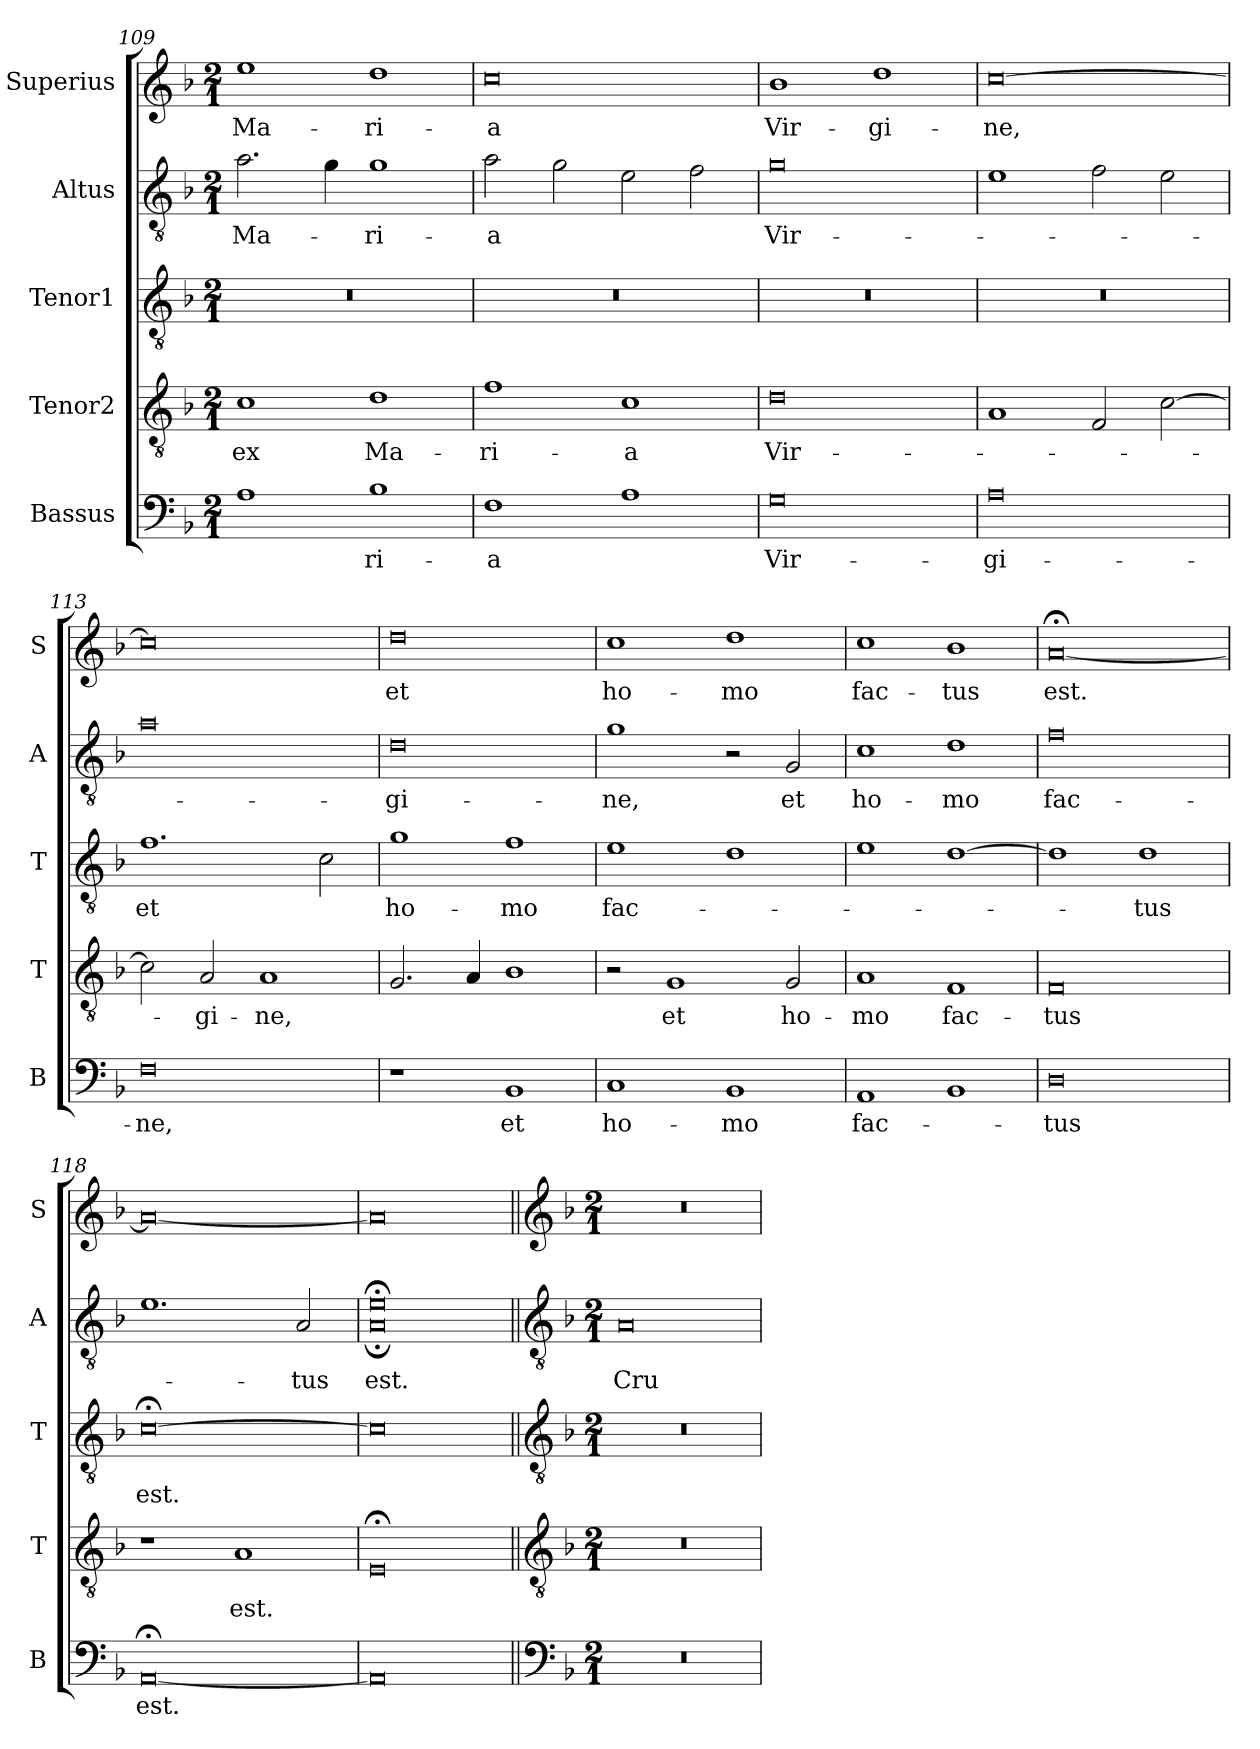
**kern	**text	**kern	**text	**kern	**text	**kern	**text	**kern	**text
*part5	*part5	*part4	*part4	*part3	*part3	*part2	*part2	*part1	*part1
*staff5	*staff5	*staff4	*staff4	*staff3	*staff3	*staff2	*staff2	*staff1	*staff1
*I"Bassus	*	*I"Tenor2	*	*I"Tenor1	*	*I"Altus	*	*I"Superius	*
*I'B	*	*I'T	*	*I'T	*	*I'A	*	*I'S	*
*clefF4	*	*clefGv2	*	*clefGv2	*	*clefGv2	*	*clefG2	*
*k[b-]	*	*k[b-]	*	*k[b-]	*	*k[b-]	*	*k[b-]	*
*M2/1	*	*M2/1	*	*M2/1	*	*M2/1	*	*M2/1	*
=109	=109	=109	=109	=109	=109	=109	=109	=109	=109
1A	.	1c	ex	0r	.	2.a\	Ma-	1ee	Ma-
.	.	.	.	.	.	4g\	.	.	.
1B-	-ri-	1d	Ma-	.	.	1g	-ri-	1dd	-ri-
=110	=110	=110	=110	=110	=110	=110	=110	=110	=110
1F	-a	1f	-ri-	0r	.	2a\	-a	0cc	-a
.	.	.	.	.	.	2g\	.	.	.
1A	.	1c	-a	.	.	2e\	.	.	.
.	.	.	.	.	.	2f\	.	.	.
=111	=111	=111	=111	=111	=111	=111	=111	=111	=111
0G	Vir-	0d	Vir-	0r	.	0g	Vir-	1b-	Vir-
.	.	.	.	.	.	.	.	1dd	-gi-
=112	=112	=112	=112	=112	=112	=112	=112	=112	=112
0A	-gi-	1A	.	0r	.	1e	.	[0cc	-ne,
.	.	2F/	.	.	.	2f\	.	.	.
.	.	[2c\	.	.	.	2e\	.	.	.
=113	=113	=113	=113	=113	=113	=113	=113	=113	=113
0F	-ne,	2c\]	.	1.f	et	0a	.	0cc]	.
.	.	2A/	-gi-	.	.	.	.	.	.
.	.	1A	-ne,	.	.	.	.	.	.
.	.	.	.	2c\	.	.	.	.	.
=114	=114	=114	=114	=114	=114	=114	=114	=114	=114
1r	.	2.G/	.	1g	ho-	0d	-gi-	0dd	et
.	.	4A/	.	.	.	.	.	.	.
1BB-	et	1B-	.	1f	-mo	.	.	.	.
=115	=115	=115	=115	=115	=115	=115	=115	=115	=115
1C	ho-	2r	.	1e	fac-	1g	-ne,	1cc	ho-
.	.	1G	et	.	.	.	.	.	.
1BB-	-mo	.	.	1d	.	2r	.	1dd	-mo
.	.	2G/	ho-	.	.	2G/	et	.	.
=116	=116	=116	=116	=116	=116	=116	=116	=116	=116
1AA	fac-	1A	-mo	1e	.	1c	ho-	1cc	fac-
1BB-	.	1F	fac-	[1d	.	1d	-mo	1b-	-tus
=117	=117	=117	=117	=117	=117	=117	=117	=117	=117
0D	-tus	0F	-tus	1d]	.	0f	fac-	[0a;</	est.
.	.	.	.	1d	-tus	.	.	.	.
=118	=118	=118	=118	=118	=118	=118	=118	=118	=118
[0AA;<	est.	1r	.	[0c;<	est.	1.e	.	0a_	.
.	.	1A	est.	.	.	.	.	.	.
.	.	.	.	.	.	2A/	-tus	.	.
=119	=119	=119	=119	=119	=119	=119	=119	=119	=119
*	*	*	*	*	*	*^	*	*	*
0AA]	.	0E;<	.	0c]	.	0A;<\	0e;</	est.	0a]	.
*	*	*	*	*	*	*v	*v	*	*	*
!!LO:LB:g=z
=120||	=120||	=120||	=120||	=120||	=120||	=120||	=120||	=120||	=120||
*clefF4	*	*clefGv2	*	*clefGv2	*	*clefGv2	*	*clefG2	*
*k[b-]	*	*k[b-]	*	*k[b-]	*	*k[b-]	*	*k[b-]	*
*M2/1	*	*M2/1	*	*M2/1	*	*M2/1	*	*M2/1	*
0r	.	0r	.	0r	.	0A	Cru-	0r	.
=	=	=	=	=	=	=	=	=	=
*-	*-	*-	*-	*-	*-	*-	*-	*-	*-
